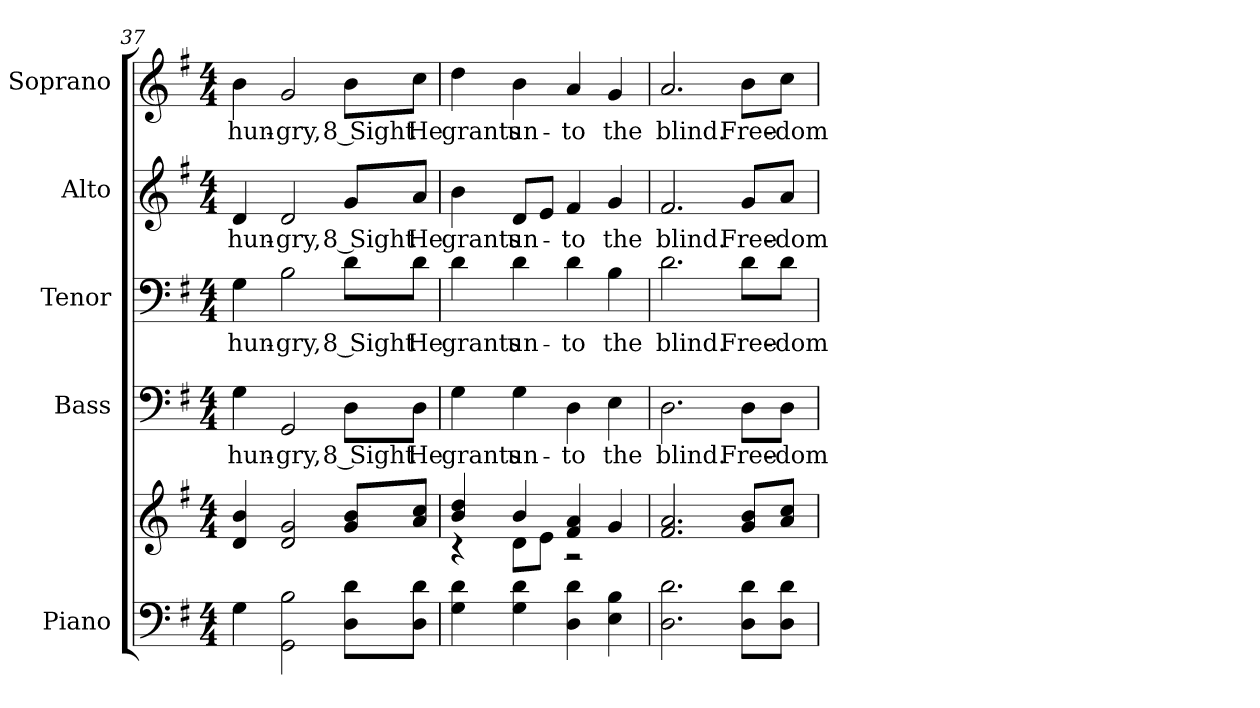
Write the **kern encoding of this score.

**kern	**kern	**kern	**text	**kern	**text	**kern	**text	**kern	**text
*part5	*part5	*part4	*part4	*part3	*part3	*part2	*part2	*part1	*part1
*staff6	*staff5	*staff4	*staff4	*staff3	*staff3	*staff2	*staff2	*staff1	*staff1
*I"Piano	*	*I"Bass	*	*I"Tenor	*	*I"Alto	*	*I"Soprano	*
*I'Pno.	*	*I'B.	*	*I'T.	*	*I'A.	*	*I'S.	*
*clefF4	*clefG2	*clefF4	*	*clefF4	*	*clefG2	*	*clefG2	*
*k[f#]	*k[f#]	*k[f#]	*	*k[f#]	*	*k[f#]	*	*k[f#]	*
*G:	*G:	*G:	*	*G:	*	*G:	*	*G:	*
*M4/4	*M4/4	*M4/4	*	*M4/4	*	*M4/4	*	*M4/4	*
=37	=37	=37	=37	=37	=37	=37	=37	=37	=37
!	!	!	!LO:LY:b:color=#000000	!	!	!	!	!	!
!	!	!	!	!	!LO:LY:b:color=#000000	!	!	!	!
!	!	!	!	!	!	!	!LO:LY:b:color=#000000	!	!
!	!	!	!	!	!	!	!	!	!LO:LY:b:color=#000000
4Gi\	4di/ 4bi	4Gi\	hun-	4Gi\	hun-	4di/	hun-	4bi\	hun-
!	!	!	!LO:LY:b:color=#000000	!	!	!	!	!	!
!	!	!	!	!	!LO:LY:b:color=#000000	!	!	!	!
!	!	!	!	!	!	!	!LO:LY:b:color=#000000	!	!
!	!	!	!	!	!	!	!	!	!LO:LY:b:color=#000000
2GGi\ 2Bi	2di/ 2gi	2GGi/	-gry,	2Bi\	-gry,	2di/	-gry,	2gi/	-gry,
!	!	!	!LO:LY:b:color=#000000	!	!	!	!	!	!
!	!	!	!	!	!LO:LY:b:color=#000000	!	!	!	!
!	!	!	!	!	!	!	!LO:LY:b:color=#000000	!	!
!	!	!	!	!	!	!	!	!	!LO:LY:b:color=#000000
8Di\ 8diL	8gi/ 8biL	8Di\L	8 Sight	8di\L	8 Sight	8gi/L	8 Sight	8bi\L	8 Sight
!	!	!	!LO:LY:b:color=#000000	!	!	!	!	!	!
!	!	!	!	!	!LO:LY:b:color=#000000	!	!	!	!
!	!	!	!	!	!	!	!LO:LY:b:color=#000000	!	!
!	!	!	!	!	!	!	!	!	!LO:LY:b:color=#000000
8Di\ 8diJ	8ai/ 8cciJ	8Di\J	He	8di\J	He	8ai/J	He	8cci\J	He
!!LO:PB:g=z
=38	=38	=38	=38	=38	=38	=38	=38	=38	=38
*	*^	*	*	*	*	*	*	*	*
!	!	!	!	!LO:LY:b:color=#000000	!	!	!	!	!	!
!	!	!	!	!	!	!LO:LY:b:color=#000000	!	!	!	!
!	!	!	!	!	!	!	!	!LO:LY:b:color=#000000	!	!
!	!	!	!	!	!	!	!	!	!	!LO:LY:b:color=#000000
4Gi\ 4di	4bi/ 4ddi	4r	4Gi\	grants	4di\	grants	4bi\	grants	4ddi\	grants
!	!	!	!	!LO:LY:b:color=#000000	!	!	!	!	!	!
!	!	!	!	!	!	!LO:LY:b:color=#000000	!	!	!	!
!	!	!	!	!	!	!	!	!LO:LY:b:color=#000000	!	!
!	!	!	!	!	!	!	!	!	!	!LO:LY:b:color=#000000
4Gi\ 4di	4bi/	8di\L	4Gi\	un-	4di\	un-	8di/L	un-	4bi\	un-
.	.	8ei\J	.	.	.	.	8ei/J	.	.	.
!	!	!	!	!LO:LY:b:color=#000000	!	!	!	!	!	!
!	!	!	!	!	!	!LO:LY:b:color=#000000	!	!	!	!
!	!	!	!	!	!	!	!	!LO:LY:b:color=#000000	!	!
!	!	!	!	!	!	!	!	!	!	!LO:LY:b:color=#000000
4Di\ 4di	4f#i/ 4ai	2r	4Di\	-to	4di\	-to	4f#i/	-to	4ai/	-to
!	!	!	!	!LO:LY:b:color=#000000	!	!	!	!	!	!
!	!	!	!	!	!	!LO:LY:b:color=#000000	!	!	!	!
!	!	!	!	!	!	!	!	!LO:LY:b:color=#000000	!	!
!	!	!	!	!	!	!	!	!	!	!LO:LY:b:color=#000000
4Ei\ 4Bi	4gi/	.	4Ei\	the	4Bi\	the	4gi/	the	4gi/	the
*	*v	*v	*	*	*	*	*	*	*	*
=39	=39	=39	=39	=39	=39	=39	=39	=39	=39
!	!	!	!LO:LY:b:color=#000000	!	!	!	!	!	!
!	!	!	!	!	!LO:LY:b:color=#000000	!	!	!	!
!	!	!	!	!	!	!	!LO:LY:b:color=#000000	!	!
!	!	!	!	!	!	!	!	!	!LO:LY:b:color=#000000
2.Di\ 2.di	2.f#i/ 2.ai	2.Di\	blind.	2.di\	blind.	2.f#i/	blind.	2.ai/	blind.
!	!	!	!LO:LY:b:color=#000000	!	!	!	!	!	!
!	!	!	!	!	!LO:LY:b:color=#000000	!	!	!	!
!	!	!	!	!	!	!	!LO:LY:b:color=#000000	!	!
!	!	!	!	!	!	!	!	!	!LO:LY:b:color=#000000
8Di\ 8diL	8gi/ 8biL	8Di\L	Free-	8di\L	Free-	8gi/L	Free-	8bi\L	Free-
!	!	!	!LO:LY:b:color=#000000	!	!	!	!	!	!
!	!	!	!	!	!LO:LY:b:color=#000000	!	!	!	!
!	!	!	!	!	!	!	!LO:LY:b:color=#000000	!	!
!	!	!	!	!	!	!	!	!	!LO:LY:b:color=#000000
8Di\ 8diJ	8ai/ 8cciJ	8Di\J	-dom	8di\J	-dom	8ai/J	-dom	8cci\J	-dom
=	=	=	=	=	=	=	=	=	=
*-	*-	*-	*-	*-	*-	*-	*-	*-	*-
